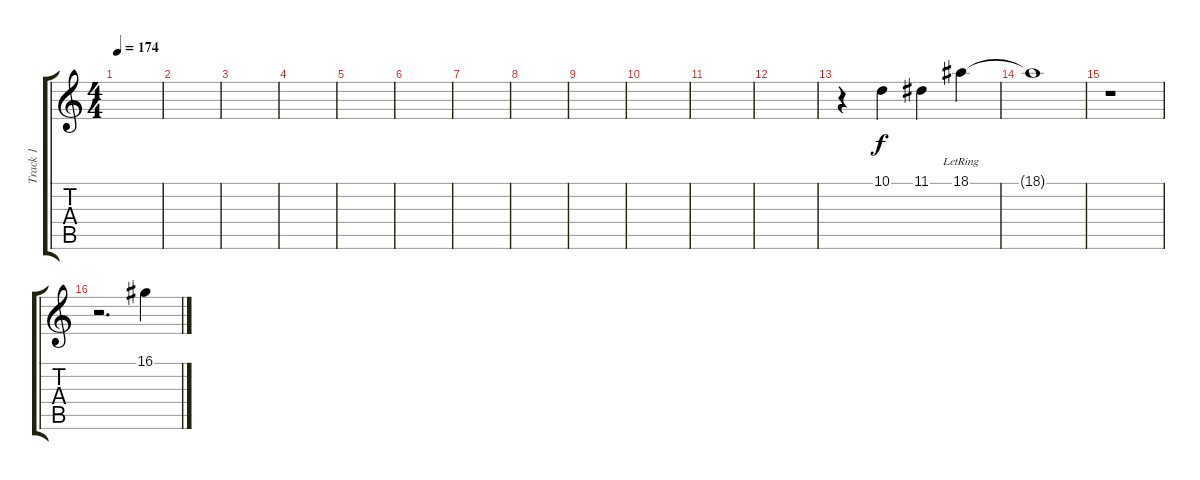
\track ("Track 1" "Track 1") {instrument acousticgrandpiano}
\staff {score tabs}
\tuning (E4 B3 G3 D3 A2 E2) {hide}
\ts (4 4)
\tempo 174
\clef g2
\ks c
|
|
|
|
|
|
|
|
|
|
|
|
r.4 10.1.4 11.1.4 18.1{lr}.4 |
18.1{t}.1 |
r.1 |
r.2{d} 16.1.4
